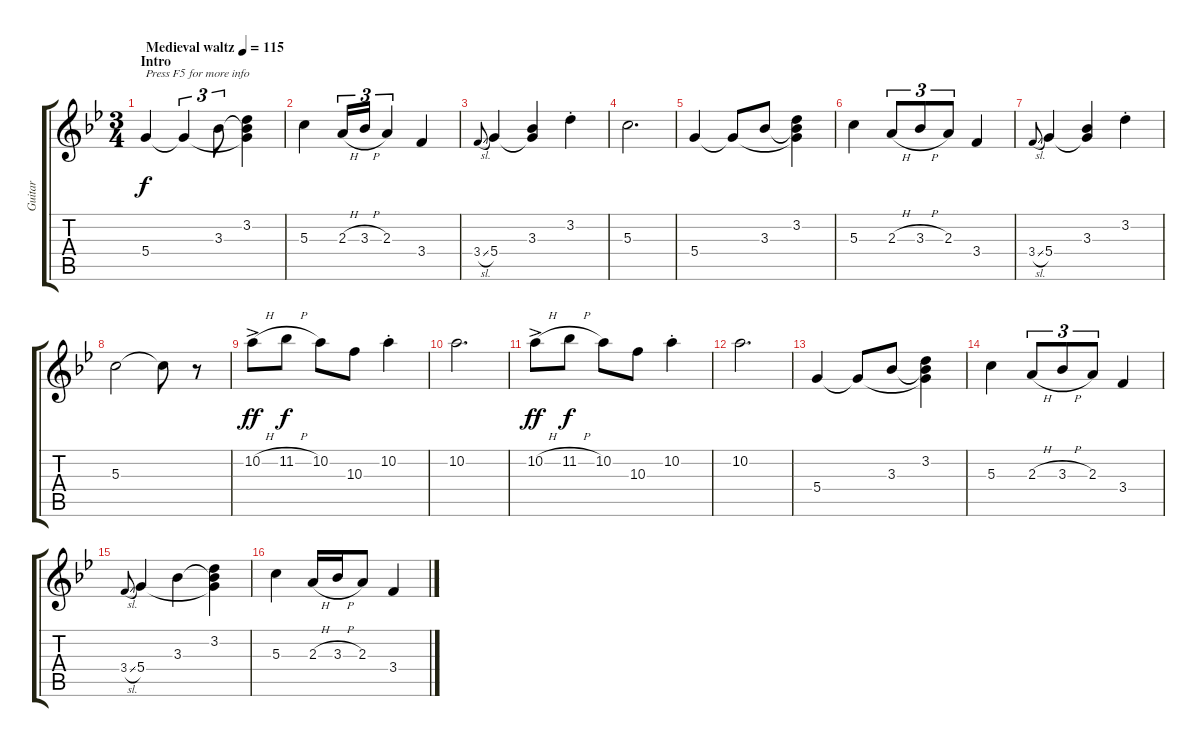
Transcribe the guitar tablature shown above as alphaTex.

\track ("Guitar" "Guitar") {instrument electricguitarjazz}
\staff {score tabs}
\tuning (E4 B3 G3 D3 A2 E2) {hide}
\ts (3 4)
\section ("" "Intro")
\tempo (115 "Medieval waltz")
\clef g2
\ks gminor
5.4.4{txt "Press F5 for more info" dy f instrument electricguitarjazz} 5.4{t}.4{tu (3 2)} 3.3.8{tu (3 2)} (3.2 3.3{t} 5.4{t}).4 |
5.3.4 2.3{h}.16{tu (3 2)} 3.3{h}.16{tu (3 2)} 2.3.4{tu (3 2)} 3.4.4 |
3.4{sl}.8{gr onbeat} 5.4.4 (3.3 5.4{t}).4 3.2{st}.4 |
5.3.2{d} |
5.4.4 5.4{t}.8 3.3.8 (3.2 3.3{t} 5.4{t}).4 |
5.3.4 2.3{h}.8{tu (3 2)} 3.3{h}.8{tu (3 2)} 2.3.8{tu (3 2)} 3.4.4 |
3.4{sl}.8{gr onbeat} 5.4.4 (3.3 5.4{t}).4 3.2{st}.4 |
5.3.2 5.3{t}.8 r.8 |
10.2{h ac}.8{dy ff} 11.2{h}.8{dy f} 10.2.8 10.3.8 10.2{st}.4 |
10.2.2{d} |
10.2{h ac}.8{dy ff} 11.2{h}.8{dy f} 10.2.8 10.3.8 10.2{st}.4 |
10.2.2{d} |
5.4.4 5.4{t}.8 3.3.8 (3.2 3.3{t} 5.4{t}).4 |
5.3.4 2.3{h}.8{tu (3 2)} 3.3{h}.8{tu (3 2)} 2.3.8{tu (3 2)} 3.4.4 |
3.4{sl}.8{gr onbeat} 5.4.4 3.3.4 (3.2 3.3{t} 5.4{t}).4 |
5.3.4 2.3{h}.16 3.3{h}.16 2.3.8 3.4.4
